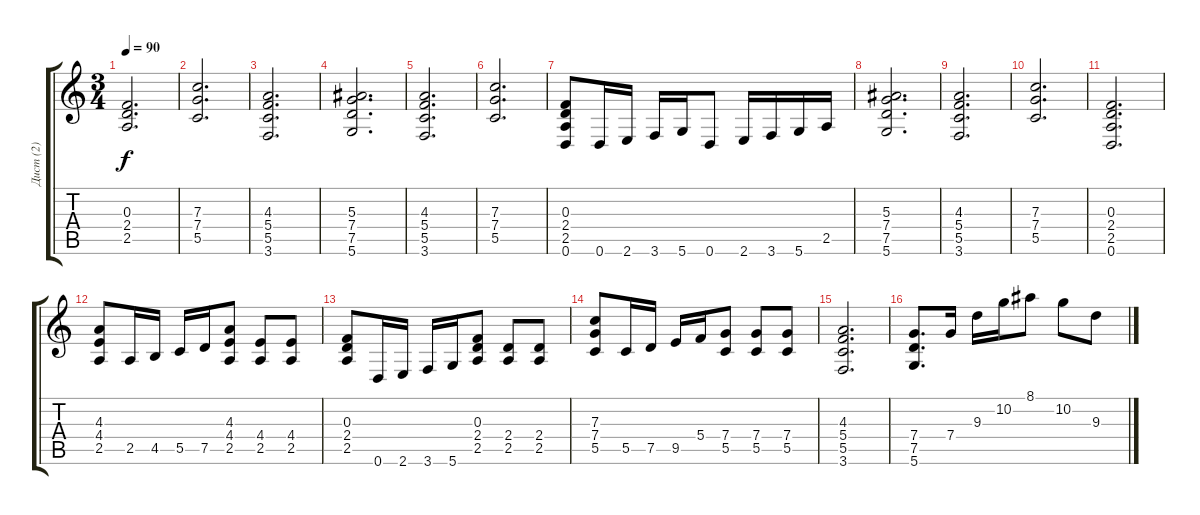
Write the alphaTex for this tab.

\track ("Дист (2)" "Дист (2)") {instrument distortionguitar}
\staff {score tabs}
\tuning (D4 A3 F3 C3 G2 D2) {hide}
\ts (3 4)
\tempo 90
\clef g2
\ks c
(0.3 2.4 2.5).2{d dy f} |
(7.3 7.4 5.5).2{d} |
(4.3 5.4 5.5 3.6).2{d} |
(5.3 7.4 7.5 5.6).2{d} |
(4.3 5.4 5.5 3.6).2{d} |
(7.3 7.4 5.5).2{d} |
(0.3 2.4 2.5 0.6).8 0.6.16 2.6.16 3.6.16 5.6.16 0.6.8 2.6.16 3.6.16 5.6.16 2.5.16 |
(5.3 7.4 7.5 5.6).2{d} |
(4.3 5.4 5.5 3.6).2{d} |
(7.3 7.4 5.5).2{d} |
(0.3 2.4 2.5 0.6).2{d} |
(4.3 4.4 2.5).8 2.5.16 4.5.16 5.5.16 7.5.16 (4.3 4.4 2.5).8 (4.4 2.5).8 (4.4 2.5).8 |
(0.3 2.4 2.5).8 0.6.16 2.6.16 3.6.16 5.6.16 (0.3 2.4 2.5).8 (2.4 2.5).8 (2.4 2.5).8 |
(7.3 7.4 5.5).8 5.5.16 7.5.16 9.5.16 5.4.16 (7.4 5.5).8 (7.4 5.5).8 (7.4 5.5).8 |
(4.3 5.4 5.5 3.6).2{d} |
(7.4 7.5 5.6).8{d} 7.4.16 9.3.16 10.2.16 8.1.8 10.2.8 9.3.8
